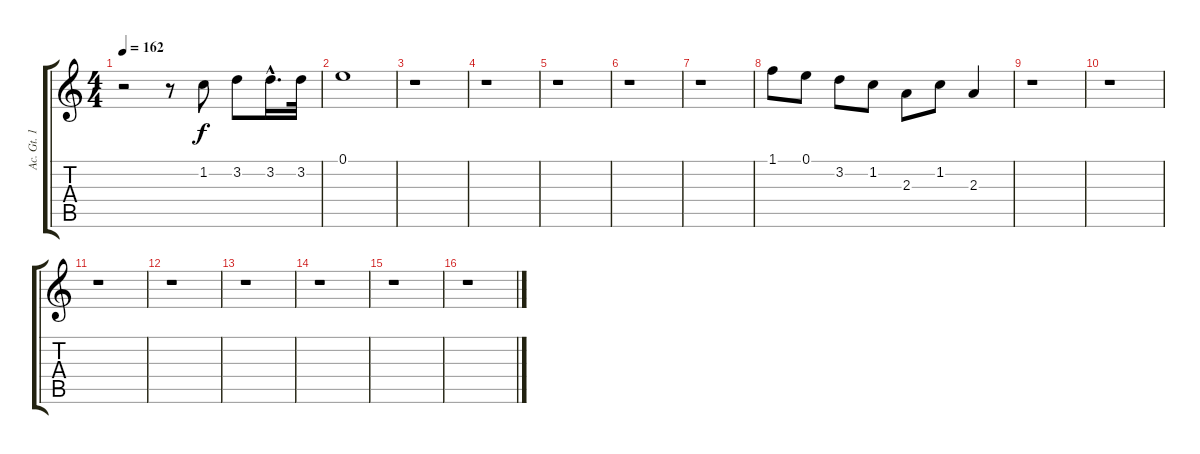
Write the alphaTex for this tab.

\track ("Ac. Gt. 1" "Ac. Gt. 1") {instrument acousticguitarsteel}
\staff {score tabs}
\tuning (E4 B3 G3 D3 A2 E2) {hide}
\ts (4 4)
\tempo 162
\clef g2
\ks c
r.2{dy f} r.8 1.2.8 3.2.8 3.2{hac}.16{d} 3.2.32 |
0.1.1 |
r.1 |
r.1 |
r.1 |
r.1 |
r.1 |
1.1.8 0.1.8 3.2.8 1.2.8 2.3.8 1.2.8 2.3.4 |
r.1 |
r.1 |
r.1 |
r.1 |
r.1 |
r.1 |
r.1 |
r.1
